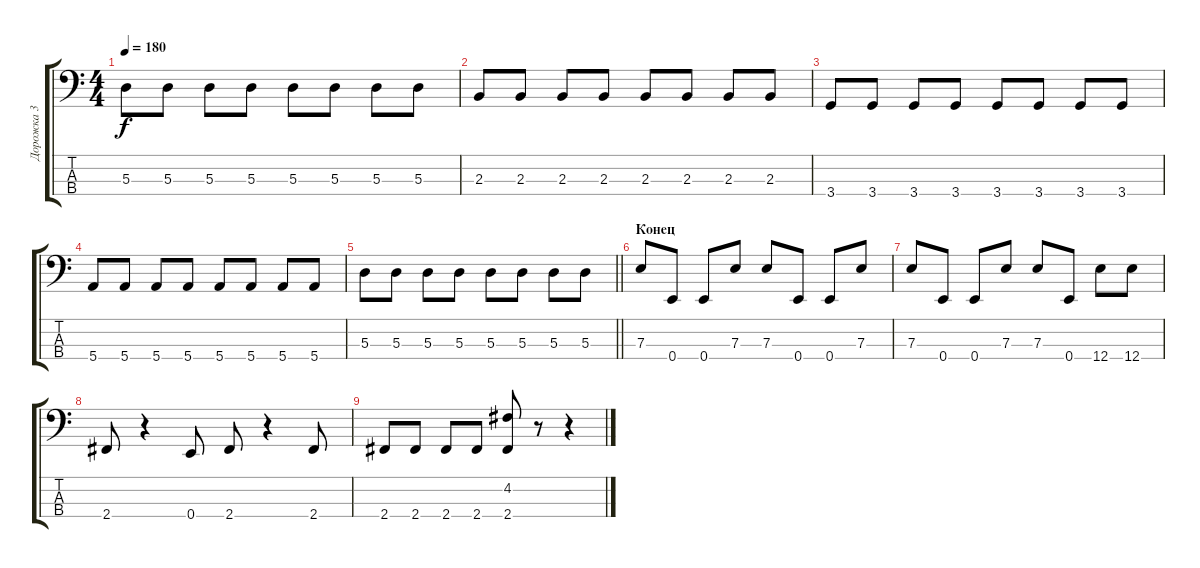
\track ("Дорожка 3" "Дорожка 3") {instrument electricbasspick}
\staff {score tabs}
\tuning (G2 D2 A1 E1) {hide}
\ts (4 4)
\tempo 180
\clef f4
\ks c
5.3.8{dy f} 5.3.8 5.3.8 5.3.8 5.3.8 5.3.8 5.3.8 5.3.8 |
2.3.8 2.3.8 2.3.8 2.3.8 2.3.8 2.3.8 2.3.8 2.3.8 |
3.4.8 3.4.8 3.4.8 3.4.8 3.4.8 3.4.8 3.4.8 3.4.8 |
5.4.8 5.4.8 5.4.8 5.4.8 5.4.8 5.4.8 5.4.8 5.4.8 |
\barLineRight lightlight
5.3.8 5.3.8 5.3.8 5.3.8 5.3.8 5.3.8 5.3.8 5.3.8 |
\section ("" "Конец")
7.3.8 0.4.8 0.4.8 7.3.8 7.3.8 0.4.8 0.4.8 7.3.8 |
7.3.8 0.4.8 0.4.8 7.3.8 7.3.8 0.4.8 12.4.8 12.4.8 |
2.4.8 r.4 0.4.8 2.4.8 r.4 2.4.8 |
2.4.8 2.4.8 2.4.8 2.4.8 (4.2 2.4).8 r.8 r.4
